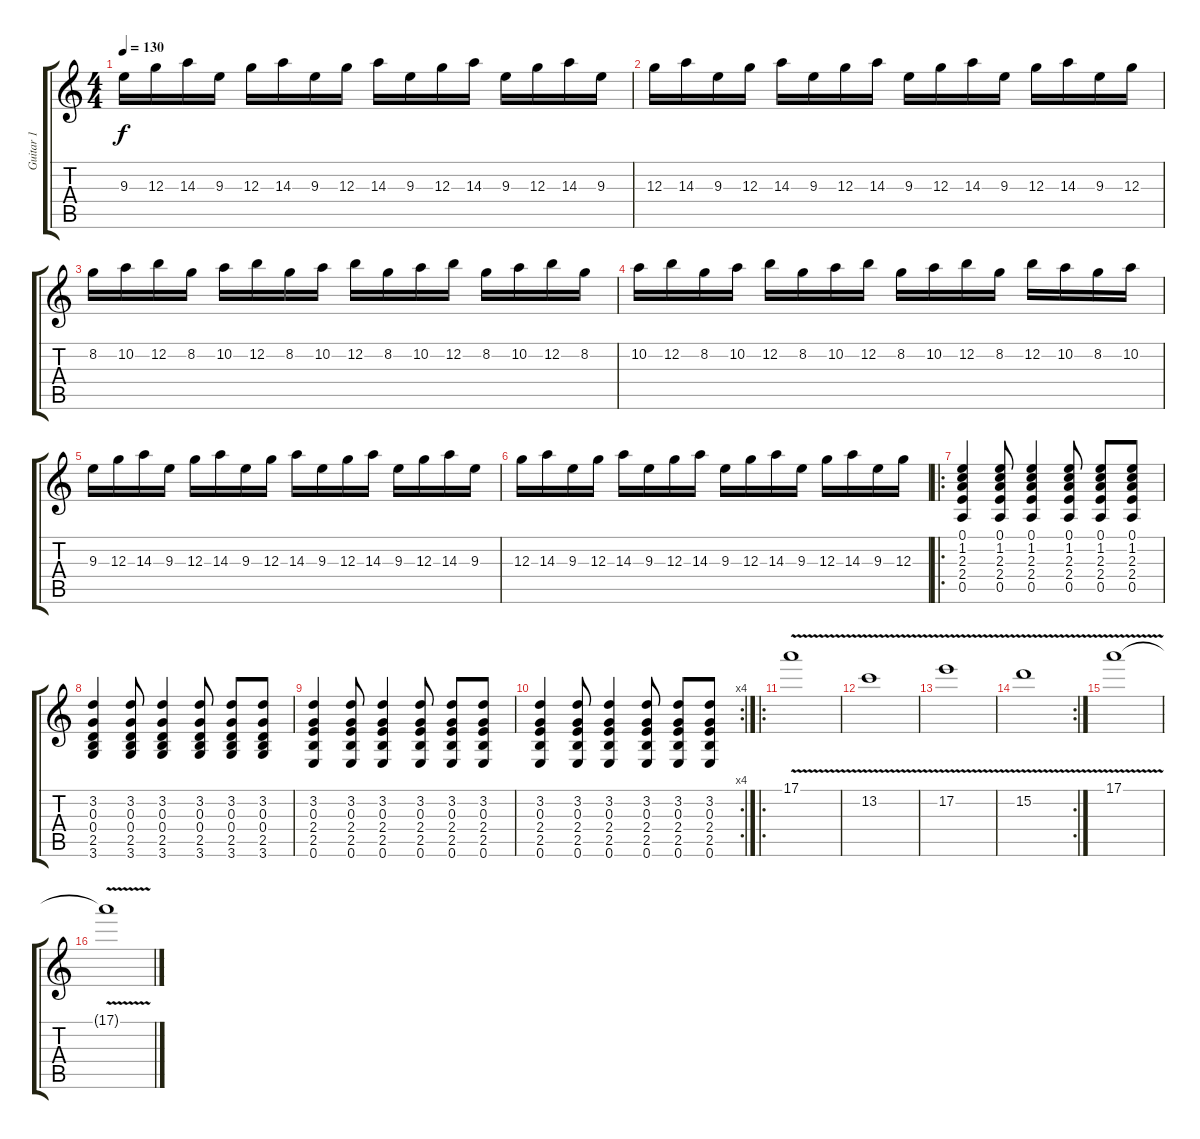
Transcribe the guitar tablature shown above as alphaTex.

\track ("Guitar 1" "Guitar 1") {instrument acousticguitarnylon}
\staff {score tabs}
\tuning (E4 B3 G3 D3 A2 E2) {hide}
\ts (4 4)
\tempo 130
\clef g2
\ks c
9.3.16{dy f} 12.3.16 14.3.16 9.3.16 12.3.16 14.3.16 9.3.16 12.3.16 14.3.16 9.3.16 12.3.16 14.3.16 9.3.16 12.3.16 14.3.16 9.3.16 |
12.3.16 14.3.16 9.3.16 12.3.16 14.3.16 9.3.16 12.3.16 14.3.16 9.3.16 12.3.16 14.3.16 9.3.16 12.3.16 14.3.16 9.3.16 12.3.16 |
8.2.16 10.2.16 12.2.16 8.2.16 10.2.16 12.2.16 8.2.16 10.2.16 12.2.16 8.2.16 10.2.16 12.2.16 8.2.16 10.2.16 12.2.16 8.2.16 |
10.2.16 12.2.16 8.2.16 10.2.16 12.2.16 8.2.16 10.2.16 12.2.16 8.2.16 10.2.16 12.2.16 8.2.16 12.2.16 10.2.16 8.2.16 10.2.16 |
9.3.16 12.3.16 14.3.16 9.3.16 12.3.16 14.3.16 9.3.16 12.3.16 14.3.16 9.3.16 12.3.16 14.3.16 9.3.16 12.3.16 14.3.16 9.3.16 |
12.3.16 14.3.16 9.3.16 12.3.16 14.3.16 9.3.16 12.3.16 14.3.16 9.3.16 12.3.16 14.3.16 9.3.16 12.3.16 14.3.16 9.3.16 12.3.16 |
\ro
(0.1 1.2 2.3 2.4 0.5).4{volume 10 instrument overdrivenguitar} (0.1 1.2 2.3 2.4 0.5).8 (0.1 1.2 2.3 2.4 0.5).4 (0.1 1.2 2.3 2.4 0.5).8 (0.1 1.2 2.3 2.4 0.5).8 (0.1 1.2 2.3 2.4 0.5).8 |
(3.2 0.3 0.4 2.5 3.6).4 (3.2 0.3 0.4 2.5 3.6).8 (3.2 0.3 0.4 2.5 3.6).4 (3.2 0.3 0.4 2.5 3.6).8 (3.2 0.3 0.4 2.5 3.6).8 (3.2 0.3 0.4 2.5 3.6).8 |
(3.2 0.3 2.4 2.5 0.6).4 (3.2 0.3 2.4 2.5 0.6).8 (3.2 0.3 2.4 2.5 0.6).4 (3.2 0.3 2.4 2.5 0.6).8 (3.2 0.3 2.4 2.5 0.6).8 (3.2 0.3 2.4 2.5 0.6).8 |
\rc 4
(3.2 0.3 2.4 2.5 0.6).4 (3.2 0.3 2.4 2.5 0.6).8 (3.2 0.3 2.4 2.5 0.6).4 (3.2 0.3 2.4 2.5 0.6).8 (3.2 0.3 2.4 2.5 0.6).8 (3.2 0.3 2.4 2.5 0.6).8 |
\ro
17.1{v}.1 |
13.2{v}.1 |
17.2{v}.1 |
\rc 2
15.2{v}.1 |
17.1{v}.1 |
17.1{t}.1
